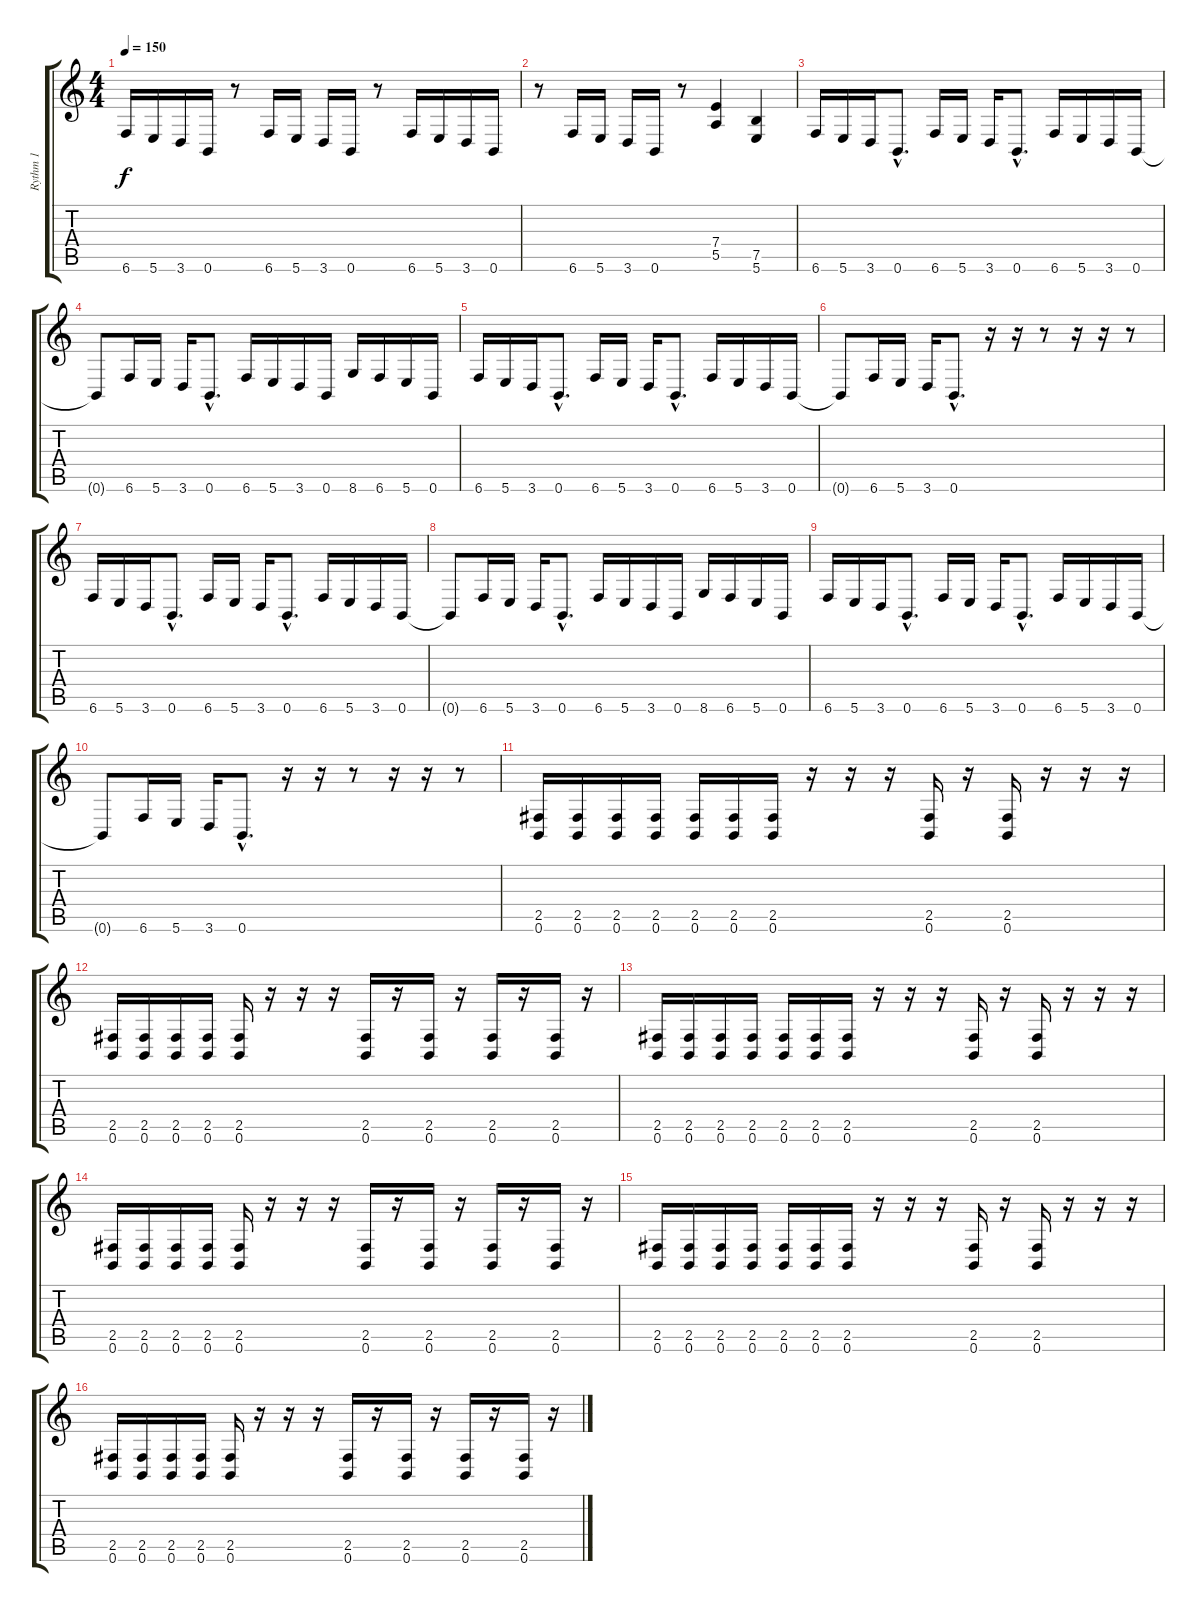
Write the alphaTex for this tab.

\track ("Rythm 1" "Rythm 1") {instrument distortionguitar}
\staff {score tabs}
\tuning (B3 Gb3 D3 A2 E2 B1) {hide}
\ts (4 4)
\tempo 150
\clef g2
\ks c
6.6.16{dy f} 5.6.16 3.6.16 0.6.16 r.8 6.6.16 5.6.16 3.6.16 0.6.16 r.8 6.6.16 5.6.16 3.6.16 0.6.16 |
r.8 6.6.16 5.6.16 3.6.16 0.6.16 r.8 (7.4 5.5).4 (7.5 5.6).4 |
6.6.16 5.6.16 3.6.16 0.6{hac}.8{d} 6.6.16 5.6.16 3.6.16 0.6{hac}.8{d} 6.6.16 5.6.16 3.6.16 0.6.16 |
0.6{t}.8 6.6.16 5.6.16 3.6.16 0.6{hac}.8{d} 6.6.16 5.6.16 3.6.16 0.6.16 8.6.16 6.6.16 5.6.16 0.6.16 |
6.6.16 5.6.16 3.6.16 0.6{hac}.8{d} 6.6.16 5.6.16 3.6.16 0.6{hac}.8{d} 6.6.16 5.6.16 3.6.16 0.6.16 |
0.6{t}.8 6.6.16 5.6.16 3.6.16 0.6{hac}.8{d} r.16 r.16 r.8 r.16 r.16 r.8 |
6.6.16 5.6.16 3.6.16 0.6{hac}.8{d} 6.6.16 5.6.16 3.6.16 0.6{hac}.8{d} 6.6.16 5.6.16 3.6.16 0.6.16 |
0.6{t}.8 6.6.16 5.6.16 3.6.16 0.6{hac}.8{d} 6.6.16 5.6.16 3.6.16 0.6.16 8.6.16 6.6.16 5.6.16 0.6.16 |
6.6.16 5.6.16 3.6.16 0.6{hac}.8{d} 6.6.16 5.6.16 3.6.16 0.6{hac}.8{d} 6.6.16 5.6.16 3.6.16 0.6.16 |
0.6{t}.8 6.6.16 5.6.16 3.6.16 0.6{hac}.8{d} r.16 r.16 r.8 r.16 r.16 r.8 |
(2.5 0.6).16 (2.5 0.6).16 (2.5 0.6).16 (2.5 0.6).16 (2.5 0.6).16 (2.5 0.6).16 (2.5 0.6).16 r.16 r.16 r.16 (2.5 0.6).16 r.16 (2.5 0.6).16 r.16 r.16 r.16 |
(2.5 0.6).16 (2.5 0.6).16 (2.5 0.6).16 (2.5 0.6).16 (2.5 0.6).16 r.16 r.16 r.16 (2.5 0.6).16 r.16 (2.5 0.6).16 r.16 (2.5 0.6).16 r.16 (2.5 0.6).16 r.16 |
(2.5 0.6).16 (2.5 0.6).16 (2.5 0.6).16 (2.5 0.6).16 (2.5 0.6).16 (2.5 0.6).16 (2.5 0.6).16 r.16 r.16 r.16 (2.5 0.6).16 r.16 (2.5 0.6).16 r.16 r.16 r.16 |
(2.5 0.6).16 (2.5 0.6).16 (2.5 0.6).16 (2.5 0.6).16 (2.5 0.6).16 r.16 r.16 r.16 (2.5 0.6).16 r.16 (2.5 0.6).16 r.16 (2.5 0.6).16 r.16 (2.5 0.6).16 r.16 |
(2.5 0.6).16 (2.5 0.6).16 (2.5 0.6).16 (2.5 0.6).16 (2.5 0.6).16 (2.5 0.6).16 (2.5 0.6).16 r.16 r.16 r.16 (2.5 0.6).16 r.16 (2.5 0.6).16 r.16 r.16 r.16 |
(2.5 0.6).16 (2.5 0.6).16 (2.5 0.6).16 (2.5 0.6).16 (2.5 0.6).16 r.16 r.16 r.16 (2.5 0.6).16 r.16 (2.5 0.6).16 r.16 (2.5 0.6).16 r.16 (2.5 0.6).16 r.16
